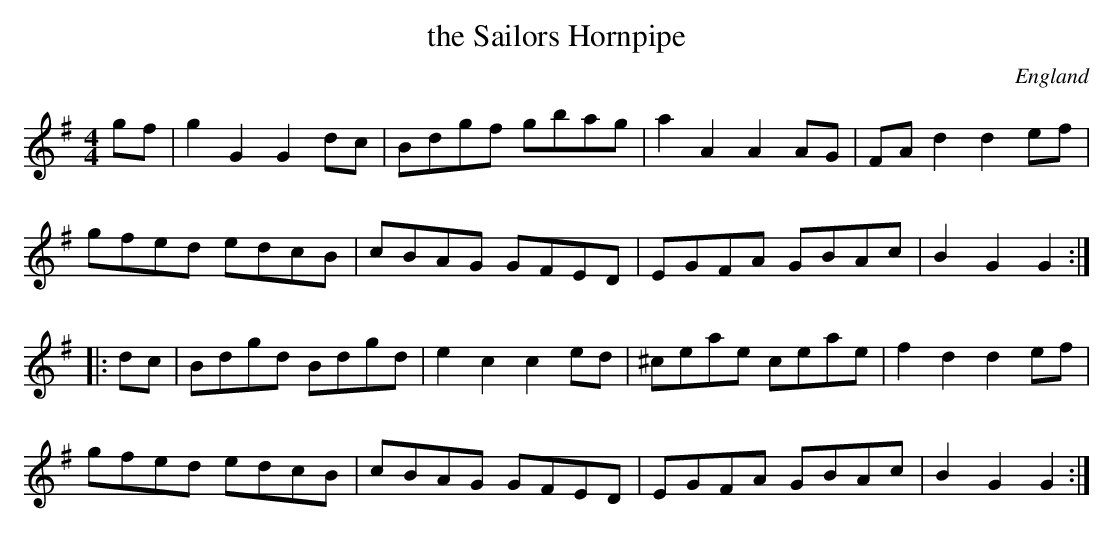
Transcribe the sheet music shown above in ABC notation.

X:1
T:the Sailors Hornpipe
M:4/4
O:England
O:USA
K:G
gf | \
g2G2 G2dc | Bdgf gbag | a2A2 A2AG | FAd2 d2ef|
gfed edcB | cBAG GFED | EGFA GBAc | B2G2G2 ::
dc |\
Bdgd Bdgd | e2c2 c2ed | ^ceae ceae | f2d2 d2ef|
gfed edcB | cBAG GFED | EGFA GBAc | B2G2G2:|
